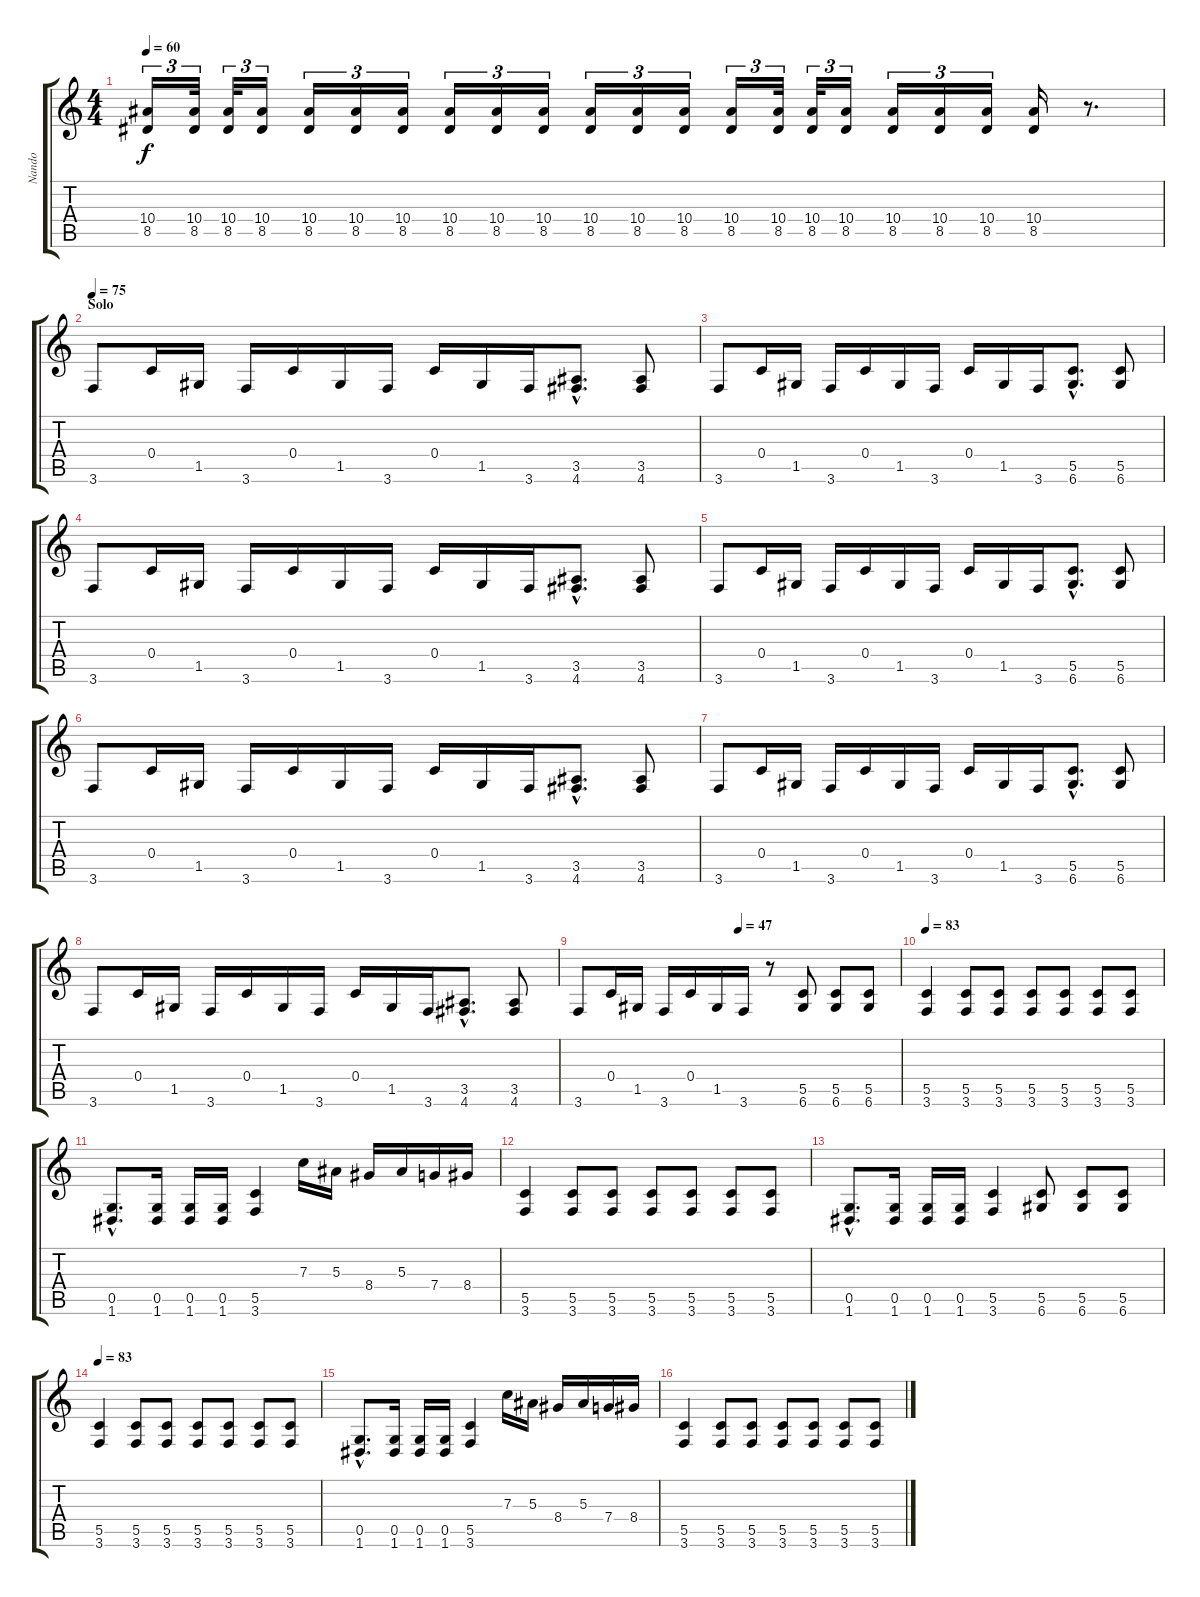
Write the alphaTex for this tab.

\track ("Nando" "Nando") {instrument acousticguitarsteel}
\staff {score tabs}
\tuning (D4 A3 F3 C3 G2 D2) {hide}
\ts (4 4)
\tempo 60
\clef g2
\ks c
(10.4 8.5).16{tu (3 2) dy f} (10.4 8.5).32{tu (3 2)} (10.4 8.5).32{tu (3 2)} (10.4 8.5).16{tu (3 2)} (10.4 8.5).16{tu (3 2)} (10.4 8.5).16{tu (3 2)} (10.4 8.5).16{tu (3 2)} (10.4 8.5).16{tu (3 2)} (10.4 8.5).16{tu (3 2)} (10.4 8.5).16{tu (3 2)} (10.4 8.5).16{tu (3 2)} (10.4 8.5).16{tu (3 2)} (10.4 8.5).16{tu (3 2)} (10.4 8.5).16{tu (3 2)} (10.4 8.5).32{tu (3 2)} (10.4 8.5).32{tu (3 2)} (10.4 8.5).16{tu (3 2)} (10.4 8.5).16{tu (3 2)} (10.4 8.5).16{tu (3 2)} (10.4 8.5).16{tu (3 2)} (10.4 8.5).16 r.8{d} |
\section ("" "Solo")
\tempo 75
3.6.8{instrument electricguitarclean} 0.4.16 1.5.16 3.6.16 0.4.16 1.5.16 3.6.16 0.4.16 1.5.16 3.6.16 (3.5{hac} 4.6{hac}).8{d} (3.5 4.6).8 |
3.6.8 0.4.16 1.5.16 3.6.16 0.4.16 1.5.16 3.6.16 0.4.16 1.5.16 3.6.16 (5.5{hac} 6.6{hac}).8{d} (5.5 6.6).8 |
3.6.8 0.4.16 1.5.16 3.6.16 0.4.16 1.5.16 3.6.16 0.4.16 1.5.16 3.6.16 (3.5{hac} 4.6{hac}).8{d} (3.5 4.6).8 |
3.6.8 0.4.16 1.5.16 3.6.16 0.4.16 1.5.16 3.6.16 0.4.16 1.5.16 3.6.16 (5.5{hac} 6.6{hac}).8{d} (5.5 6.6).8 |
3.6.8 0.4.16 1.5.16 3.6.16 0.4.16 1.5.16 3.6.16 0.4.16 1.5.16 3.6.16 (3.5{hac} 4.6{hac}).8{d} (3.5 4.6).8 |
3.6.8 0.4.16 1.5.16 3.6.16 0.4.16 1.5.16 3.6.16 0.4.16 1.5.16 3.6.16 (5.5{hac} 6.6{hac}).8{d} (5.5 6.6).8 |
3.6.8 0.4.16 1.5.16 3.6.16 0.4.16 1.5.16 3.6.16 0.4.16 1.5.16 3.6.16 (3.5{hac} 4.6{hac}).8{d} (3.5 4.6).8 |
\tempo (47 0.5)
3.6.8 0.4.16 1.5.16 3.6.16 0.4.16 1.5.16 3.6.16 r.8{instrument overdrivenguitar} (5.5 6.6).8 (5.5 6.6).8 (5.5 6.6).8 |
\tempo 83
(5.5 3.6).4 (5.5 3.6).8 (5.5 3.6).8 (5.5 3.6).8 (5.5 3.6).8 (5.5 3.6).8 (5.5 3.6).8 |
(0.5{hac} 1.6{hac}).8{d} (0.5 1.6).16 (0.5 1.6).16 (0.5 1.6).16 (5.5 3.6).4 7.3.16 5.3.16 8.4.16 5.3.16 7.4.16 8.4.16 |
(5.5 3.6).4 (5.5 3.6).8 (5.5 3.6).8 (5.5 3.6).8 (5.5 3.6).8 (5.5 3.6).8 (5.5 3.6).8 |
(0.5{hac} 1.6{hac}).8{d} (0.5 1.6).16 (0.5 1.6).16 (0.5 1.6).16 (5.5 3.6).4 (5.5 6.6).8 (5.5 6.6).8 (5.5 6.6).8 |
\tempo 83
(5.5 3.6).4 (5.5 3.6).8 (5.5 3.6).8 (5.5 3.6).8 (5.5 3.6).8 (5.5 3.6).8 (5.5 3.6).8 |
(0.5{hac} 1.6{hac}).8{d} (0.5 1.6).16 (0.5 1.6).16 (0.5 1.6).16 (5.5 3.6).4 7.3.16 5.3.16 8.4.16 5.3.16 7.4.16 8.4.16 |
(5.5 3.6).4 (5.5 3.6).8 (5.5 3.6).8 (5.5 3.6).8 (5.5 3.6).8 (5.5 3.6).8 (5.5 3.6).8
